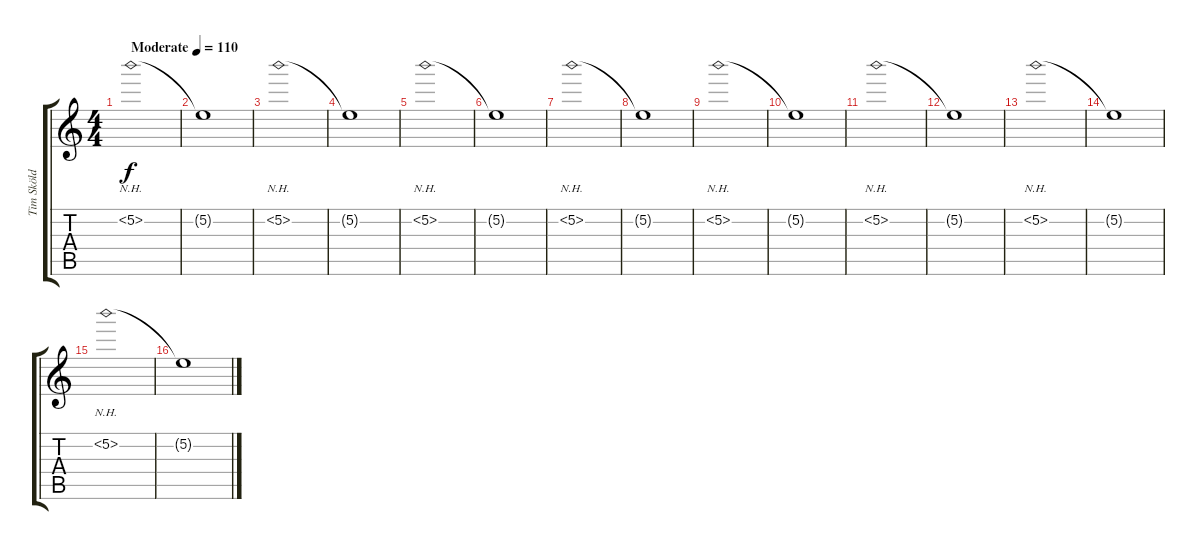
\track ("Tim Sköld" "Tim Sköld") {instrument acousticguitarsteel}
\staff {score tabs}
\tuning (E4 B3 G3 D3 A2 E2) {hide}
\ts (4 4)
\tempo (110 "Moderate")
\clef g2
\ks c
5.2{nh}.1{dy f instrument acousticguitarsteel} |
5.2{t}.1 |
5.2{nh}.1 |
5.2{t}.1 |
5.2{nh}.1 |
5.2{t}.1 |
5.2{nh}.1 |
5.2{t}.1 |
5.2{nh}.1 |
5.2{t}.1 |
5.2{nh}.1 |
5.2{t}.1 |
5.2{nh}.1 |
5.2{t}.1 |
5.2{nh}.1 |
5.2{t}.1
